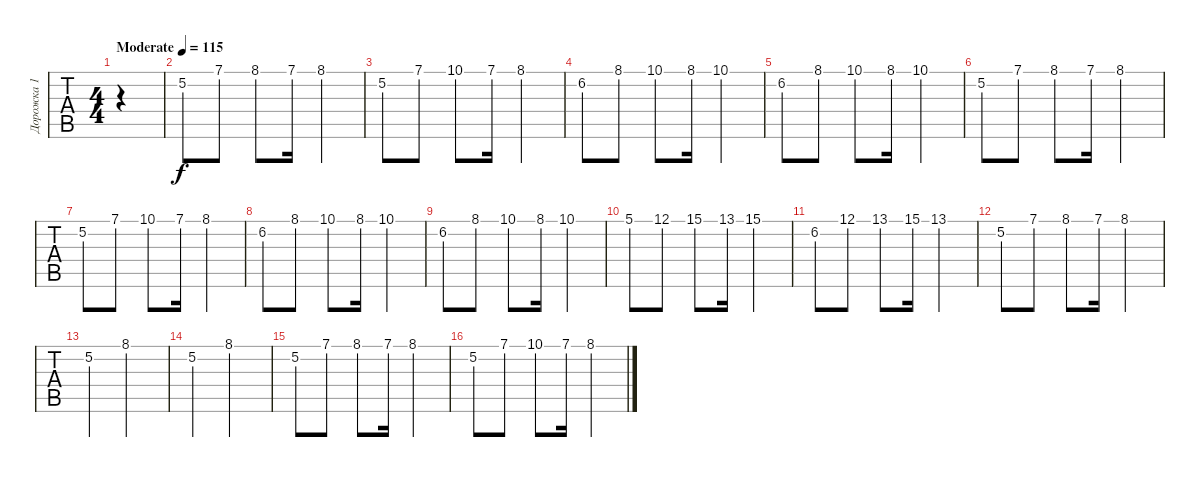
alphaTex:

\track ("Дорожка 1" "Дорожка 1") {instrument acousticguitarsteel}
\staff {tabs}
\tuning (E4 B3 G3 D3 A2 E2) {hide}
\ts (4 4)
\tempo (115 "Moderate")
\clef g2
\ks c
|
5.2.8{instrument acousticgrandpiano} 7.1.8 8.1.8 7.1.16 8.1.4 |
5.2.8{instrument acousticgrandpiano} 7.1.8 10.1.8 7.1.16 8.1.4 |
6.2.8 8.1.8 10.1.8 8.1.16 10.1.4 |
6.2.8 8.1.8 10.1.8 8.1.16 10.1.4 |
5.2.8{instrument acousticgrandpiano} 7.1.8 8.1.8 7.1.16 8.1.4 |
5.2.8{instrument acousticgrandpiano} 7.1.8 10.1.8 7.1.16 8.1.4 |
6.2.8 8.1.8 10.1.8 8.1.16 10.1.4 |
6.2.8 8.1.8 10.1.8 8.1.16 10.1.4 |
5.1.8 12.1.8 15.1.8 13.1.16 15.1.4 |
6.2.8 12.1.8 13.1.8 15.1.16 13.1.4 |
5.2.8{instrument acousticgrandpiano} 7.1.8 8.1.8 7.1.16 8.1.4 |
5.2.4 8.1.2 |
5.2.4 8.1.2 |
5.2.8{instrument acousticgrandpiano} 7.1.8 8.1.8 7.1.16 8.1.4 |
5.2.8{instrument acousticgrandpiano} 7.1.8 10.1.8 7.1.16 8.1.4
